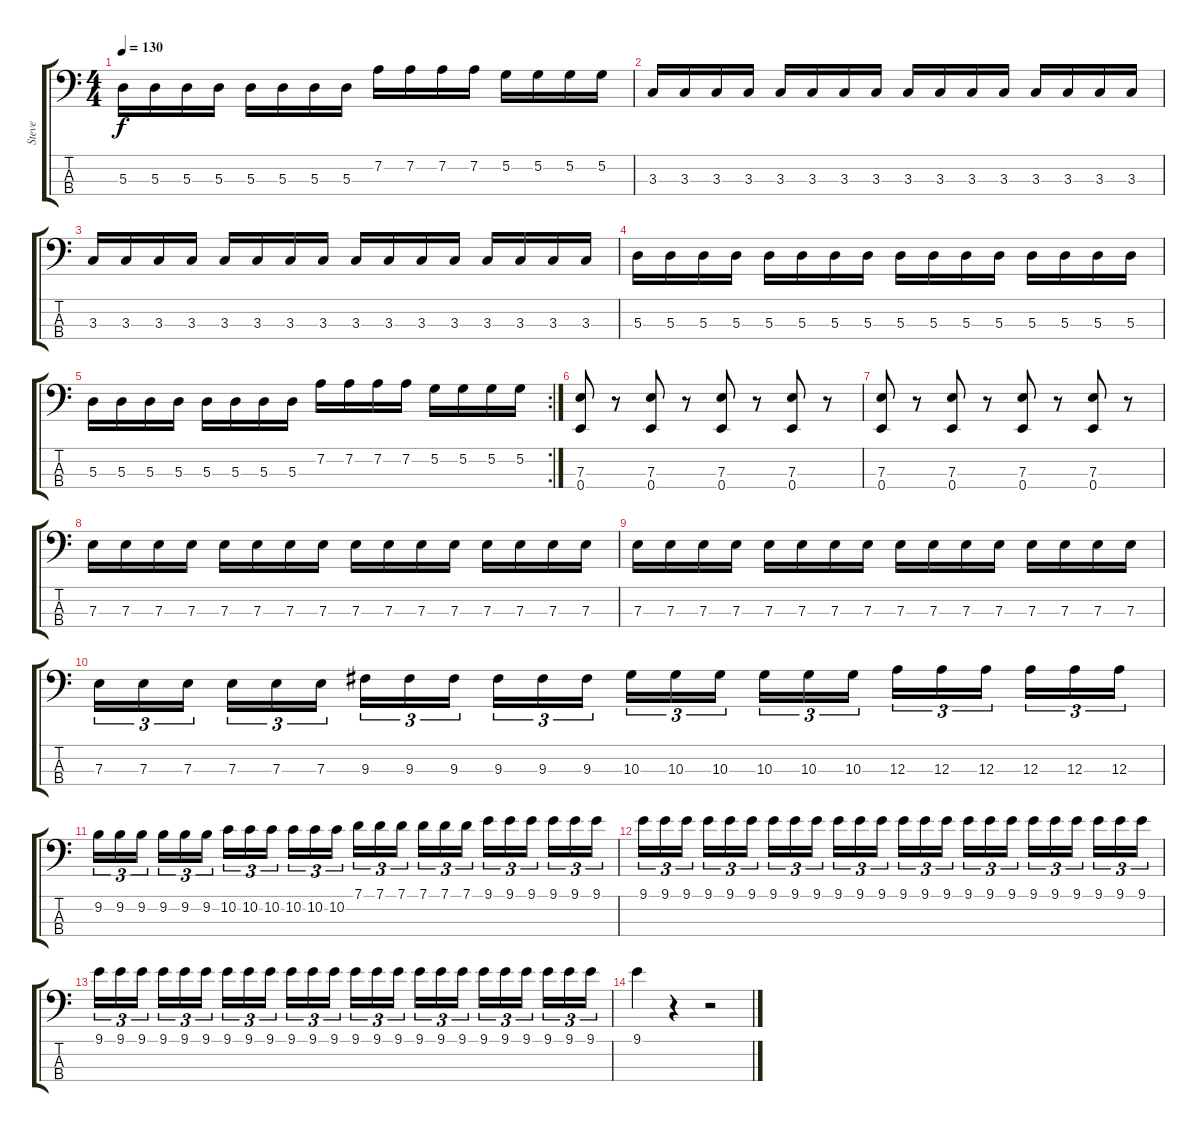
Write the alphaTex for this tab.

\track ("Steve" "Steve") {instrument electricbassfinger}
\staff {score tabs}
\tuning (G2 D2 A1 E1) {hide}
\ts (4 4)
\tempo 130
\clef f4
\ks c
5.3.16{dy f} 5.3.16 5.3.16 5.3.16 5.3.16 5.3.16 5.3.16 5.3.16 7.2.16 7.2.16 7.2.16 7.2.16 5.2.16 5.2.16 5.2.16 5.2.16 |
3.3.16 3.3.16 3.3.16 3.3.16 3.3.16 3.3.16 3.3.16 3.3.16 3.3.16 3.3.16 3.3.16 3.3.16 3.3.16 3.3.16 3.3.16 3.3.16 |
3.3.16 3.3.16 3.3.16 3.3.16 3.3.16 3.3.16 3.3.16 3.3.16 3.3.16 3.3.16 3.3.16 3.3.16 3.3.16 3.3.16 3.3.16 3.3.16 |
5.3.16 5.3.16 5.3.16 5.3.16 5.3.16 5.3.16 5.3.16 5.3.16 5.3.16 5.3.16 5.3.16 5.3.16 5.3.16 5.3.16 5.3.16 5.3.16 |
\rc 2
5.3.16 5.3.16 5.3.16 5.3.16 5.3.16 5.3.16 5.3.16 5.3.16 7.2.16 7.2.16 7.2.16 7.2.16 5.2.16 5.2.16 5.2.16 5.2.16 |
(7.3 0.4).8 r.8 (7.3 0.4).8 r.8 (7.3 0.4).8 r.8 (7.3 0.4).8 r.8 |
(7.3 0.4).8 r.8 (7.3 0.4).8 r.8 (7.3 0.4).8 r.8 (7.3 0.4).8 r.8 |
7.3.16 7.3.16 7.3.16 7.3.16 7.3.16 7.3.16 7.3.16 7.3.16 7.3.16 7.3.16 7.3.16 7.3.16 7.3.16 7.3.16 7.3.16 7.3.16 |
7.3.16 7.3.16 7.3.16 7.3.16 7.3.16 7.3.16 7.3.16 7.3.16 7.3.16 7.3.16 7.3.16 7.3.16 7.3.16 7.3.16 7.3.16 7.3.16 |
7.3.16{tu (3 2)} 7.3.16{tu (3 2)} 7.3.16{tu (3 2)} 7.3.16{tu (3 2)} 7.3.16{tu (3 2)} 7.3.16{tu (3 2)} 9.3.16{tu (3 2)} 9.3.16{tu (3 2)} 9.3.16{tu (3 2)} 9.3.16{tu (3 2)} 9.3.16{tu (3 2)} 9.3.16{tu (3 2)} 10.3.16{tu (3 2)} 10.3.16{tu (3 2)} 10.3.16{tu (3 2)} 10.3.16{tu (3 2)} 10.3.16{tu (3 2)} 10.3.16{tu (3 2)} 12.3.16{tu (3 2)} 12.3.16{tu (3 2)} 12.3.16{tu (3 2)} 12.3.16{tu (3 2)} 12.3.16{tu (3 2)} 12.3.16{tu (3 2)} |
9.2.16{tu (3 2)} 9.2.16{tu (3 2)} 9.2.16{tu (3 2)} 9.2.16{tu (3 2)} 9.2.16{tu (3 2)} 9.2.16{tu (3 2)} 10.2.16{tu (3 2)} 10.2.16{tu (3 2)} 10.2.16{tu (3 2)} 10.2.16{tu (3 2)} 10.2.16{tu (3 2)} 10.2.16{tu (3 2)} 7.1.16{tu (3 2)} 7.1.16{tu (3 2)} 7.1.16{tu (3 2)} 7.1.16{tu (3 2)} 7.1.16{tu (3 2)} 7.1.16{tu (3 2)} 9.1.16{tu (3 2)} 9.1.16{tu (3 2)} 9.1.16{tu (3 2)} 9.1.16{tu (3 2)} 9.1.16{tu (3 2)} 9.1.16{tu (3 2)} |
9.1.16{tu (3 2)} 9.1.16{tu (3 2)} 9.1.16{tu (3 2)} 9.1.16{tu (3 2)} 9.1.16{tu (3 2)} 9.1.16{tu (3 2)} 9.1.16{tu (3 2)} 9.1.16{tu (3 2)} 9.1.16{tu (3 2)} 9.1.16{tu (3 2)} 9.1.16{tu (3 2)} 9.1.16{tu (3 2)} 9.1.16{tu (3 2)} 9.1.16{tu (3 2)} 9.1.16{tu (3 2)} 9.1.16{tu (3 2)} 9.1.16{tu (3 2)} 9.1.16{tu (3 2)} 9.1.16{tu (3 2)} 9.1.16{tu (3 2)} 9.1.16{tu (3 2)} 9.1.16{tu (3 2)} 9.1.16{tu (3 2)} 9.1.16{tu (3 2)} |
9.1.16{tu (3 2)} 9.1.16{tu (3 2)} 9.1.16{tu (3 2)} 9.1.16{tu (3 2)} 9.1.16{tu (3 2)} 9.1.16{tu (3 2)} 9.1.16{tu (3 2)} 9.1.16{tu (3 2)} 9.1.16{tu (3 2)} 9.1.16{tu (3 2)} 9.1.16{tu (3 2)} 9.1.16{tu (3 2)} 9.1.16{tu (3 2)} 9.1.16{tu (3 2)} 9.1.16{tu (3 2)} 9.1.16{tu (3 2)} 9.1.16{tu (3 2)} 9.1.16{tu (3 2)} 9.1.16{tu (3 2)} 9.1.16{tu (3 2)} 9.1.16{tu (3 2)} 9.1.16{tu (3 2)} 9.1.16{tu (3 2)} 9.1.16{tu (3 2)} |
9.1.4 r.4 r.2
